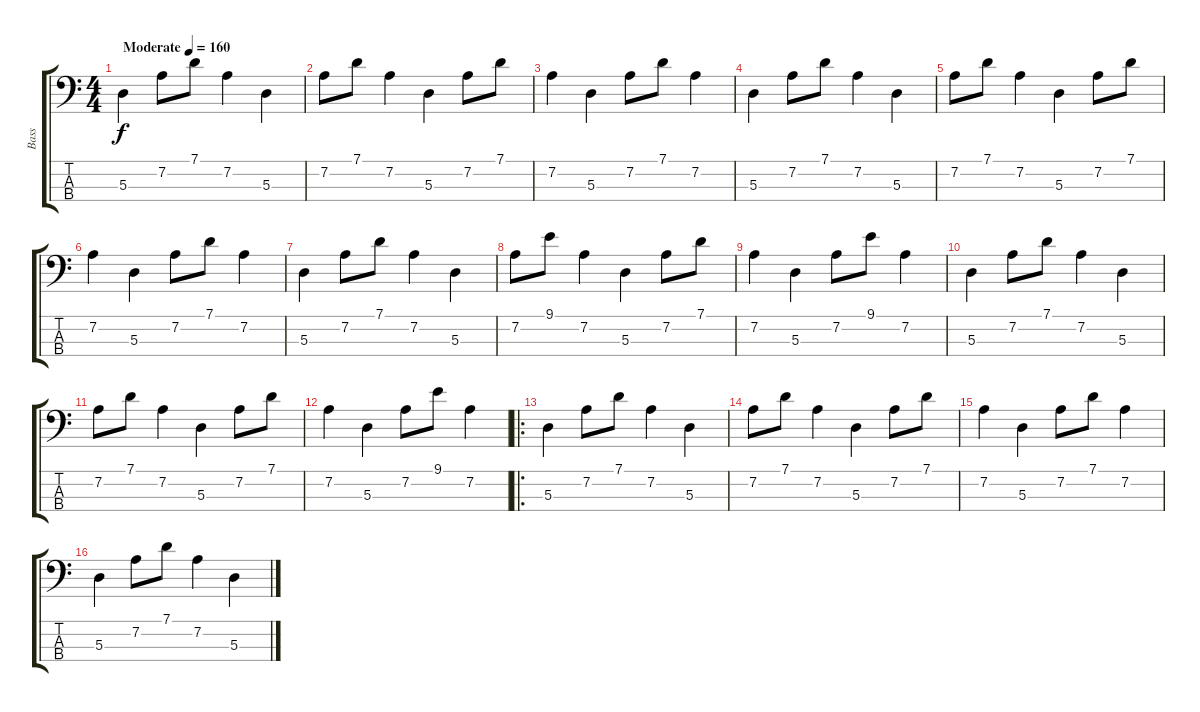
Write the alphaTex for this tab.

\track ("Bass" "Bass") {instrument electricbassfinger}
\staff {score tabs}
\tuning (G2 D2 A1 E1) {hide}
\ts (4 4)
\tempo (160 "Moderate")
\clef f4
\ks c
5.3.4{dy f instrument electricbassfinger} 7.2.8 7.1.8 7.2.4 5.3.4 |
7.2.8 7.1.8 7.2.4 5.3.4 7.2.8 7.1.8 |
7.2.4 5.3.4 7.2.8 7.1.8 7.2.4 |
5.3.4 7.2.8 7.1.8 7.2.4 5.3.4 |
7.2.8 7.1.8 7.2.4 5.3.4 7.2.8 7.1.8 |
7.2.4 5.3.4 7.2.8 7.1.8 7.2.4 |
5.3.4 7.2.8 7.1.8 7.2.4 5.3.4 |
7.2.8 9.1.8 7.2.4 5.3.4 7.2.8 7.1.8 |
7.2.4 5.3.4 7.2.8 9.1.8 7.2.4 |
5.3.4 7.2.8 7.1.8 7.2.4 5.3.4 |
7.2.8 7.1.8 7.2.4 5.3.4 7.2.8 7.1.8 |
7.2.4 5.3.4 7.2.8 9.1.8 7.2.4 |
\ro
5.3.4 7.2.8 7.1.8 7.2.4 5.3.4 |
7.2.8 7.1.8 7.2.4 5.3.4 7.2.8 7.1.8 |
7.2.4 5.3.4 7.2.8 7.1.8 7.2.4 |
5.3.4 7.2.8 7.1.8 7.2.4 5.3.4
